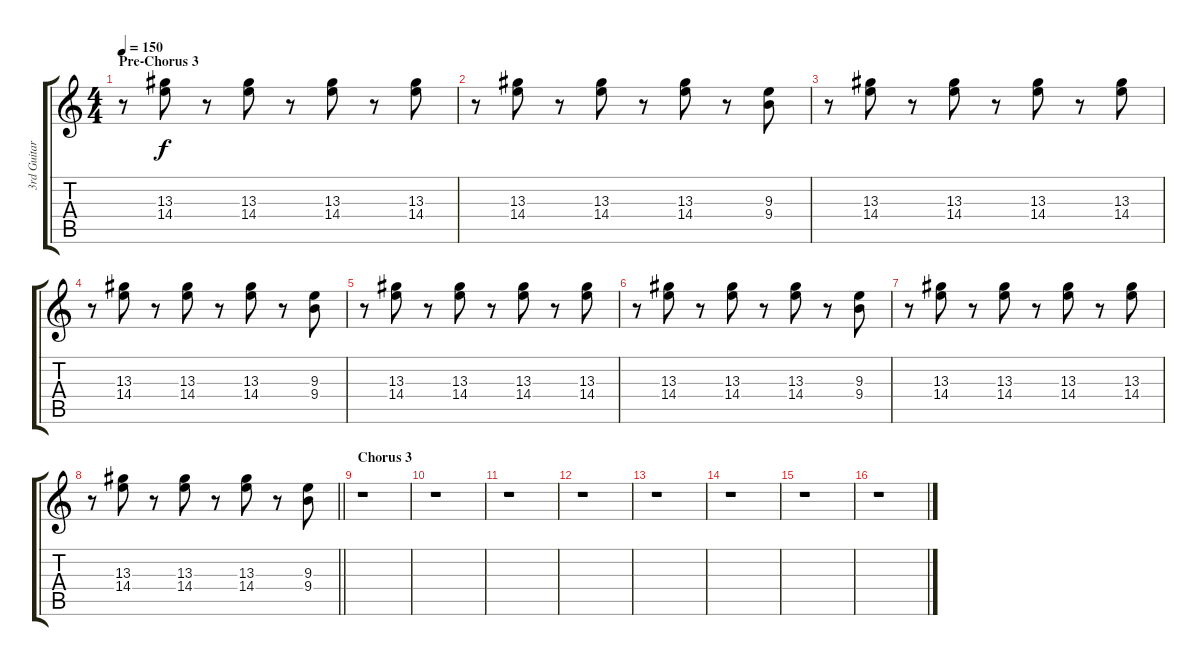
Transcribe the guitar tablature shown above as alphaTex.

\track ("3rd Guitar" "3rd Guitar") {instrument overdrivenguitar}
\staff {score tabs}
\tuning (E4 B3 G3 D3 A2 E2) {hide}
\ts (4 4)
\section ("" "Pre-Chorus 3")
\tempo 150
\clef g2
\ks c
r.8{dy f} (13.3 14.4).8 r.8 (13.3 14.4).8 r.8 (13.3 14.4).8 r.8 (13.3 14.4).8 |
r.8 (13.3 14.4).8 r.8 (13.3 14.4).8 r.8 (13.3 14.4).8 r.8 (9.3 9.4).8 |
r.8 (13.3 14.4).8 r.8 (13.3 14.4).8 r.8 (13.3 14.4).8 r.8 (13.3 14.4).8 |
r.8 (13.3 14.4).8 r.8 (13.3 14.4).8 r.8 (13.3 14.4).8 r.8 (9.3 9.4).8 |
r.8 (13.3 14.4).8 r.8 (13.3 14.4).8 r.8 (13.3 14.4).8 r.8 (13.3 14.4).8 |
r.8 (13.3 14.4).8 r.8 (13.3 14.4).8 r.8 (13.3 14.4).8 r.8 (9.3 9.4).8 |
r.8 (13.3 14.4).8 r.8 (13.3 14.4).8 r.8 (13.3 14.4).8 r.8 (13.3 14.4).8 |
\barLineRight lightlight
r.8 (13.3 14.4).8 r.8 (13.3 14.4).8 r.8 (13.3 14.4).8 r.8 (9.3 9.4).8 |
\section ("" "Chorus 3")
r.1 |
r.1 |
r.1 |
r.1 |
r.1 |
r.1 |
r.1 |
r.1
